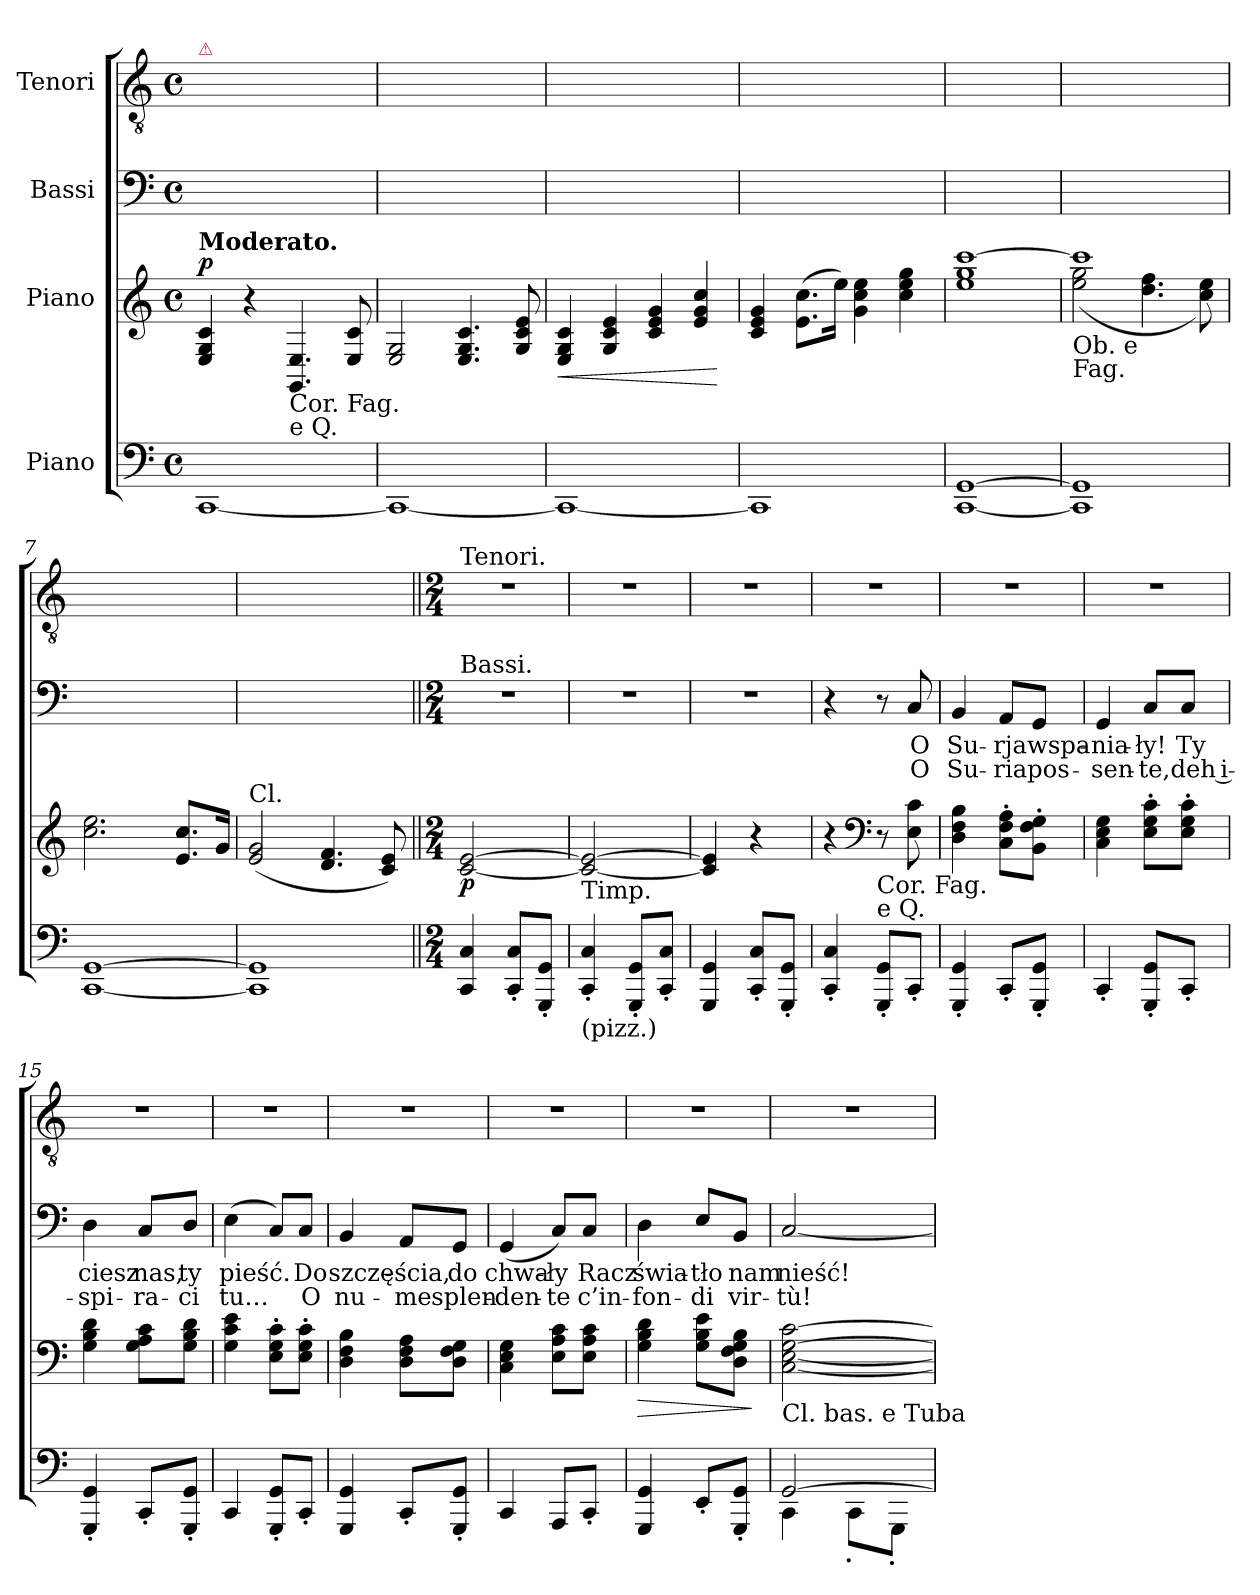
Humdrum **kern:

**kern	**kern	**dynam	**kern	**text	**text	**kern
*part4	*part3	*part3	*part2	*part2	*part2	*part1
*staff4	*staff3	*staff3	*staff2	*staff2	*staff2	*staff1
*I"Piano	*I"Piano	*	*I"Bassi	*	*	*I"Tenori
*clefF4	*clefG2	*	*clefF4	*	*	*clefGv2
*k[]	*k[]	*	*k[]	*	*	*k[]
*C:	*C:	*	*C:	*	*	*C:
*M4/4	*M4/4	*	*M4/4	*	*	*M4/4
*met(c)	*met(c)	*	*met(c)	*	*	*met(c)
=1	=1	=1	=1	=1	=1	=1
!	!	!	!	!	!	!LO:TX:a:color=crimson:t=⚠
!	!LO:TX:a:B:t=Moderato.	!	!	!	!	!
!	!	!LO:DY:a	!	!	!	!
[1CC	4E/ 4G/ 4c/	p	1ryy	.	.	1ryy
.	4r	.	.	.	.	.
!	!LO:TX:b:t=Cor. Fag. \ne Q.	!	!	!	!	!
.	4.GG/ 4.E/	.	.	.	.	.
.	8E/ 8c/	.	.	.	.	.
=2	=2	=2	=2	=2	=2	=2
1CC_	2E/ 2G/	.	1ryy	.	.	1ryy
.	4.E/ 4.G/ 4.c/	.	.	.	.	.
.	8G/ 8c/ 8e/	.	.	.	.	.
=3	=3	=3	=3	=3	=3	=3
!	!	!LO:HP:b	!	!	!	!
1CC_	4E/ 4G/ 4c/	<	1ryy	.	.	1ryy
.	4G/ 4c/ 4e/	.	.	.	.	.
.	4c/ 4e/ 4g/	.	.	.	.	.
.	4e/ 4g/ 4cc/	.	.	.	.	.
.	.	[	.	.	.	.
=4	=4	=4	=4	=4	=4	=4
1CC]	4c/ 4e/ 4g/	.	1ryy	.	.	1ryy
.	(8.e\ 8.cc\L	.	.	.	.	.
.	16ee\Jk)	.	.	.	.	.
.	4g\ 4cc\ 4ee\	.	.	.	.	.
.	4cc\ 4ee\ 4gg\	.	.	.	.	.
=5	=5	=5	=5	=5	=5	=5
[1CC [1GG	1ee 1gg [1ccc	.	1ryy	.	.	1ryy
=6	=6	=6	=6	=6	=6	=6
*	*^	*	*	*	*	*
!	!LO:TX:b:t=Ob. e \nFag.	!	!	!	!	!	!
1CC] 1GG]	1ccc]	(2ee\ 2gg\	.	1ryy	.	.	1ryy
.	.	4.dd\ 4.ff\	.	.	.	.	.
.	.	8cc\ 8ee\)	.	.	.	.	.
*	*v	*v	*	*	*	*	*
=7	=7	=7	=7	=7	=7	=7
[1CC [1GG	2.cc\ 2.ee\	.	1ryy	.	.	1ryy
.	8.e/ 8.cc/L	.	.	.	.	.
.	16g/Jk	.	.	.	.	.
=8	=8	=8	=8	=8	=8	=8
!	!LO:TX:a:t=Cl.	!	!	!	!	!
1CC] 1GG]	(2e/ 2g/	.	1ryy	.	.	1ryy
.	4.d/ 4.f/	.	.	.	.	.
.	8c/ 8e/)	.	.	.	.	.
=9||	=9||	=9||	=9||	=9||	=9||	=9||
*M2/4	*M2/4	*	*M2/4	*	*	*M2/4
!	!	!	!	!	!	!LO:TX:a:t=Tenori.
!	!	!	!LO:TX:a:t=Bassi.	!	!	!
4CC/ 4C/	[2c/ [2e/	p	2r	.	.	2r
8CC'/ 8C'/L	.	.	.	.	.	.
8GGG'/ 8GG'/J	.	.	.	.	.	.
=10	=10	=10	=10	=10	=10	=10
!	!LO:TX:b:t=Timp.	!	!	!	!	!
!LO:TX:b:t=(pizz.)	!	!	!	!	!	!
4CC'/ 4C'/	2c_/ 2e_/	.	2r	.	.	2r
8GGG'/ 8GG'/L	.	.	.	.	.	.
8CC'/ 8C'/J	.	.	.	.	.	.
=11	=11	=11	=11	=11	=11	=11
4GGG/ 4GG/	4c]/ 4e]/	.	2r	.	.	2r
8CC'/ 8C'/L	4r	.	.	.	.	.
8GGG'/ 8GG'/J	.	.	.	.	.	.
=12	=12	=12	=12	=12	=12	=12
4CC'/ 4C'/	4r	.	4r	.	.	2r
*	*clefF4	*	*	*	*	*
!	!LO:TX:b:t=Cor. Fag. \ne Q.	!	!	!	!	!
8GGG'/ 8GG'/L	8r	.	8r	.	.	.
8CC'/J	8E\ 8c\	.	8C/	O	O	.
=13	=13	=13	=13	=13	=13	=13
4GGG'/ 4GG'/	4D\ 4F\ 4B\	.	4BB/	Su-	Su-	2r
8CC'/L	8C'\ 8F'\ 8A'\L	.	8AA/L	-rja	-ria	.
8GGG'/ 8GG'/J	8BB'\ 8F'\ 8G'\J	.	8GG/J	wspa-	pos-	.
=14	=14	=14	=14	=14	=14	=14
4CC'/	4C\ 4E\ 4G\	.	4GG/	-nia-	-sen-	2r
8GGG'/ 8GG'/L	8E'\ 8G'\ 8c'\L	.	8C/L	-ły!	-te,	.
8CC'/J	8E'\ 8G'\ 8c'\J	.	8C/J	Ty	deh i-	.
=15	=15	=15	=15	=15	=15	=15
4GGG'/ 4GG'/	4G\ 4B\ 4d\	.	4D\	ciesz	-spi-	2r
8CC'/L	8G\ 8A\ 8c\L	.	8C/L	nas,	-ra-	.
8GGG'/ 8GG'/J	8G\ 8B\ 8d\J	.	8D/J	ty	-ci	.
=16	=16	=16	=16	=16	=16	=16
4CC/	4G\ 4c\ 4e\	.	(4E\	pieść.	tu…	2r
8GGG'/ 8GG'/L	8E'\ 8G'\ 8c'\L	.	8C/L)	.	.	.
8CC'/J	8E'\ 8G'\ 8c'\J	.	8C/J	Do	O	.
=17	=17	=17	=17	=17	=17	=17
4GGG/ 4GG/	4D\ 4F\ 4B\	.	4BB/	szczę-	nu-	2r
8CC'/L	8D\ 8F\ 8A\L	.	8AA/L	-ścia,	-me	.
8GGG'/ 8GG'/J	8D\ 8F\ 8G\J	.	8GG/J	do	splen-	.
=18	=18	=18	=18	=18	=18	=18
4CC/	4C\ 4E\ 4G\	.	(4GG/	chwa-	-den-	2r
8AAA/L	8E\ 8A\ 8c\L	.	8C/L)	-ły	-te	.
8CC'/J	8E\ 8A\ 8c\J	.	8C/J	Racz	c’in-	.
=19	=19	=19	=19	=19	=19	=19
!	!	!LO:HP:b	!	!	!	!
4GGG/ 4GG/	4G\ 4B\ 4d\	>	4D\	świa-	-fon-	2r
8EE'/L	8G\ 8B\ 8e\L	.	8E/L	-tło	-di	.
8GGG'/ 8GG'/J	8D\ 8F\ 8G\ 8B\J	.	8BB/J	nam	vir-	.
.	.	]	.	.	.	.
=20	=20	=20	=20	=20	=20	=20
*^	*	*	*	*	*	*
!	!	!LO:TX:b:t=Cl. bas. e Tuba	!	!	!	!	!
[2GG/	4CC\	[2C\ [2E\ [2G\ [2c\	.	[2C/	nieść!	-tù!	2r
.	8CC'\L	.	.	.	.	.	.
.	8GGG'\J	.	.	.	.	.	.
*v	*v	*	*	*	*	*	*
=	=	=	=	=	=	=
*-	*-	*-	*-	*-	*-	*-
